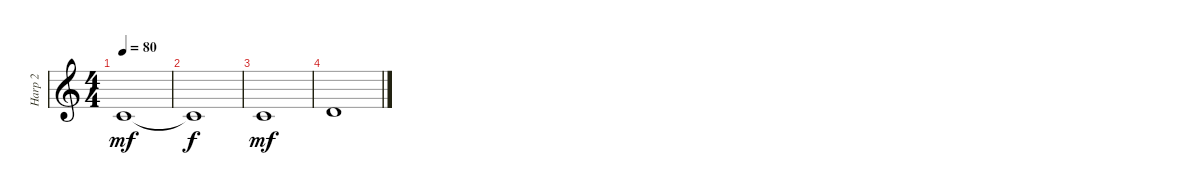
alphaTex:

\track ("Harp 2" "Harp 2") {instrument orchestralharp}
\staff {score}
\tuning (E4 B3 G3 D3 A2 E2) {hide}
\ts (4 4)
\tempo 80
\clef g2
\ks c
1.2.1{dy mf} |
1.2{t}.1{dy f} |
1.2.1{dy mf} |
3.2.1
